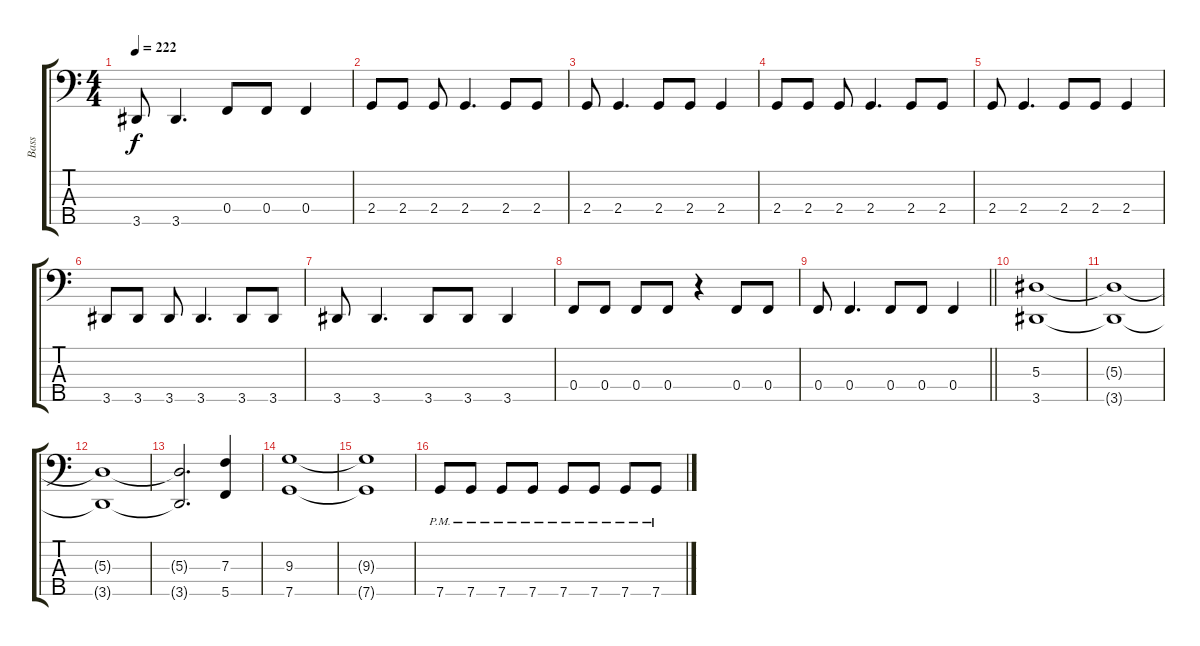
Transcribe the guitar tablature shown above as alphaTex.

\track ("Bass" "Bass") {instrument electricbasspick}
\staff {score tabs}
\tuning (Ab2 Eb2 Bb1 F1 C1) {hide}
\ts (4 4)
\tempo 222
\clef f4
\ks c
3.5.8{dy f} 3.5.4{d} 0.4.8 0.4.8 0.4.4 |
2.4.8 2.4.8 2.4.8 2.4.4{d} 2.4.8 2.4.8 |
2.4.8 2.4.4{d} 2.4.8 2.4.8 2.4.4 |
2.4.8 2.4.8 2.4.8 2.4.4{d} 2.4.8 2.4.8 |
2.4.8 2.4.4{d} 2.4.8 2.4.8 2.4.4 |
3.5.8 3.5.8 3.5.8 3.5.4{d} 3.5.8 3.5.8 |
3.5.8 3.5.4{d} 3.5.8 3.5.8 3.5.4 |
0.4.8 0.4.8 0.4.8 0.4.8 r.4 0.4.8 0.4.8 |
\barLineRight lightlight
0.4.8 0.4.4{d} 0.4.8 0.4.8 0.4.4 |
\section ("" " ")
(5.3 3.5).1 |
(5.3{t} 3.5{t}).1 |
(5.3{t} 3.5{t}).1 |
(5.3{t} 3.5{t}).2{d} (7.3 5.5).4 |
(9.3 7.5).1 |
(9.3{t} 7.5{t}).1 |
7.5{pm}.8 7.5{pm}.8 7.5{pm}.8 7.5{pm}.8 7.5{pm}.8 7.5{pm}.8 7.5{pm}.8 7.5{pm}.8
